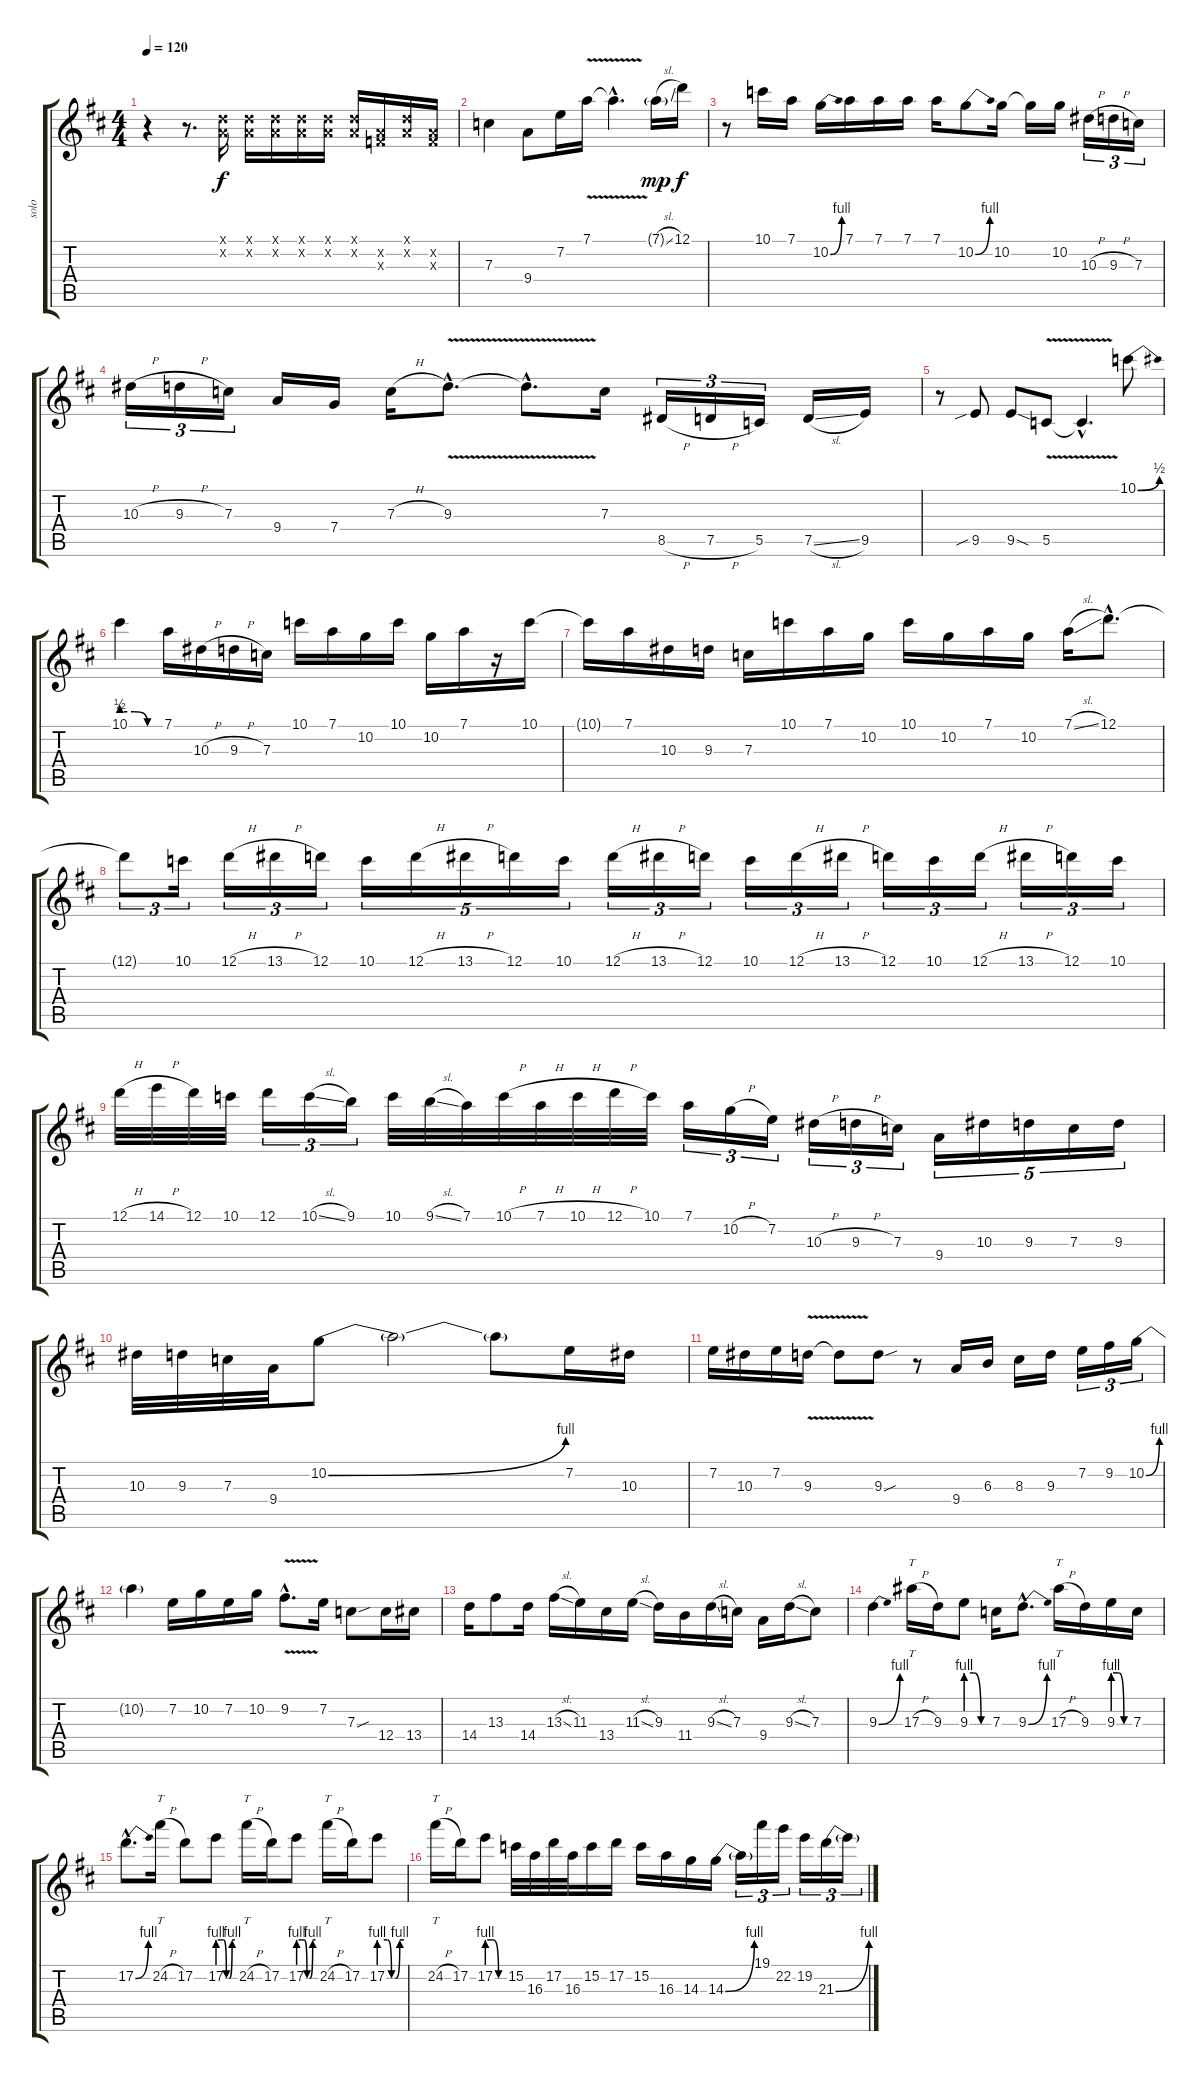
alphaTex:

\track ("solo" "solo") {instrument overdrivenguitar}
\staff {score tabs}
\tuning (D4 A3 F3 C3 G2 D2) {hide}
\ts (4 4)
\tempo 120
\clef g2
\ks d
r.4{dy f} r.8{d} (0.1{x} 0.2{x}).16 (0.1{x} 0.2{x}).16 (0.1{x} 0.2{x}).16 (0.1{x} 0.2{x}).16 (0.1{x} 0.2{x}).16 (0.1{x} 0.2{x}).16 (0.2{x} 0.3{x}).16 (0.1{x} 0.2{x}).16 (0.2{x} 0.3{x}).16 |
7.3.4 9.4.8 7.2.16 7.1{v}.16 7.1{hac t}.4{d} 7.1{sl g}.16{dy mp} 12.1.16{dy f} |
r.8 10.1.16 7.1.16 10.2{be (bend 0 0 60 4)}.16 7.1.16 7.1.16 7.1.16 7.1.16 10.2{be (bend 0 0 60 4)}.8 10.2.16 10.2{t}.16 10.2.16 10.3{h}.16{tu (3 2)} 9.3{h}.16{tu (3 2)} 7.3.16{tu (3 2)} |
10.3{h}.16{tu (3 2)} 9.3{h}.16{tu (3 2)} 7.3.16{tu (3 2)} 9.4.16 7.4.16 7.3{h}.16 9.3{v hac}.8{d} 9.3{hac t}.8{d} 7.3.16 8.5{h}.16{tu (3 2)} 7.5{h}.16{tu (3 2)} 5.5.16{tu (3 2)} 7.5{sl}.16 9.5.16 |
r.8 9.5{sib}.8 9.5{sod}.8 5.5{v}.8 5.5{hac t}.4{d} 10.1{be (bend 0 0 60 2)}.8 |
10.1{be (custom 0 2 20 2 40 0 60 0)}.4 7.1.16 10.3{h}.16 9.3{h}.16 7.3.16 10.1.16 7.1.16 10.2.16 10.1.16 10.2.16 7.1.16 r.16 10.1.16 |
10.1{t}.16 7.1.16 10.3.16 9.3.16 7.3.16 10.1.16 7.1.16 10.2.16 10.1.16 10.2.16 7.1.16 10.2.16 7.1{sl}.16 12.1{hac}.8{d} |
12.1{t}.8{tu (3 2)} 10.1.16{tu (3 2)} 12.1{h}.16{tu (3 2)} 13.1{h}.16{tu (3 2)} 12.1.16{tu (3 2)} 10.1.16{tu (5 4)} 12.1{h}.16{tu (5 4)} 13.1{h}.16{tu (5 4)} 12.1.16{tu (5 4)} 10.1.16{tu (5 4)} 12.1{h}.16{tu (3 2)} 13.1{h}.16{tu (3 2)} 12.1.16{tu (3 2)} 10.1.16{tu (3 2)} 12.1{h}.16{tu (3 2)} 13.1{h}.16{tu (3 2)} 12.1.16{tu (3 2)} 10.1.16{tu (3 2)} 12.1{h}.16{tu (3 2)} 13.1{h}.16{tu (3 2)} 12.1.16{tu (3 2)} 10.1.16{tu (3 2)} |
12.1{h}.32 14.1{h}.32 12.1.32 10.1.32 12.1.16{tu (3 2)} 10.1{sl}.16{tu (3 2)} 9.1.16{tu (3 2)} 10.1.32 9.1{sl}.32 7.1.32 10.1{h}.32 7.1{h}.32 10.1{h}.32 12.1{h}.32 10.1.32 7.1.16{tu (3 2)} 10.2{h}.16{tu (3 2)} 7.2.16{tu (3 2)} 10.3{h}.16{tu (3 2)} 9.3{h}.16{tu (3 2)} 7.3.16{tu (3 2)} 9.4.16{tu (5 4)} 10.3.16{tu (5 4)} 9.3.16{tu (5 4)} 7.3.16{tu (5 4)} 9.3.16{tu (5 4)} |
10.3.32 9.3.32 7.3.32 9.4.32 10.2{be (bend 0 0 60 4)}.8 10.2{t}.2 10.2{t}.8 7.2.16 10.3.16 |
7.2.16 10.3.16 7.2.16 9.3{v}.16 9.3{t}.8 9.3{sou}.8 r.8 9.4.16 6.3.16 8.3.16 9.3.16 7.2.16{tu (3 2)} 9.2.16{tu (3 2)} 10.2{be (bend 0 0 60 4)}.16{tu (3 2)} |
10.2{t}.4 7.2.16 10.2.16 7.2.16 10.2.16 9.2{v hac}.8{d} 7.2.16 7.3{sou}.8 12.4.16 13.4.16 |
14.4.16 13.3.8 14.4.16 13.3{sl}.16 11.3.16 13.4.16 11.3{sl}.16 9.3.16 11.4.16 9.3{sl}.16 7.3.16 9.4.16 9.3{sl}.16 7.3.8 |
9.3{be (bend 0 0 60 4)}.4 17.3{h}.16{tt} 9.3.16 9.3{be (custom 0 4 20 4 40 0 60 0)}.8 7.3.16 9.3{be (bend 0 0 60 4) hac}.8{d} 17.3{h}.16{tt} 9.3.16 9.3{be (custom 0 4 20 4 40 0 60 0)}.16 7.3.16 |
17.2{be (bend 0 0 60 4) hac}.8{d} 24.2{h}.16{tt} 17.2.8 17.2{be (custom 0 4 10 4 20 4 30 0 40 0 50 4 60 4)}.8 24.2{h}.16{tt} 17.2.16 17.2{be (custom 0 4 10 4 20 4 30 0 40 0 50 4 60 4)}.8 24.2{h}.16{tt} 17.2.16 17.2{be (custom 0 4 20 4 30 0 40 0 50 4 60 4)}.8 |
24.2{h}.16{tt} 17.2.16 17.2{be (custom 0 4 20 4 40 0 60 0)}.8 15.2.32 16.3.32 17.2.32 16.3.32 15.2.16 17.2.16 15.2.16 16.3.16 14.3.16 14.3{be (bend 0 0 60 4)}.16 14.3{t}.16{tu (3 2)} 19.1.16{tu (3 2)} 22.2.16{tu (3 2)} 19.2.16{tu (3 2)} 21.3{be (bend 0 0 60 4)}.16{tu (3 2)} 21.3{t}.16{tu (3 2)}
